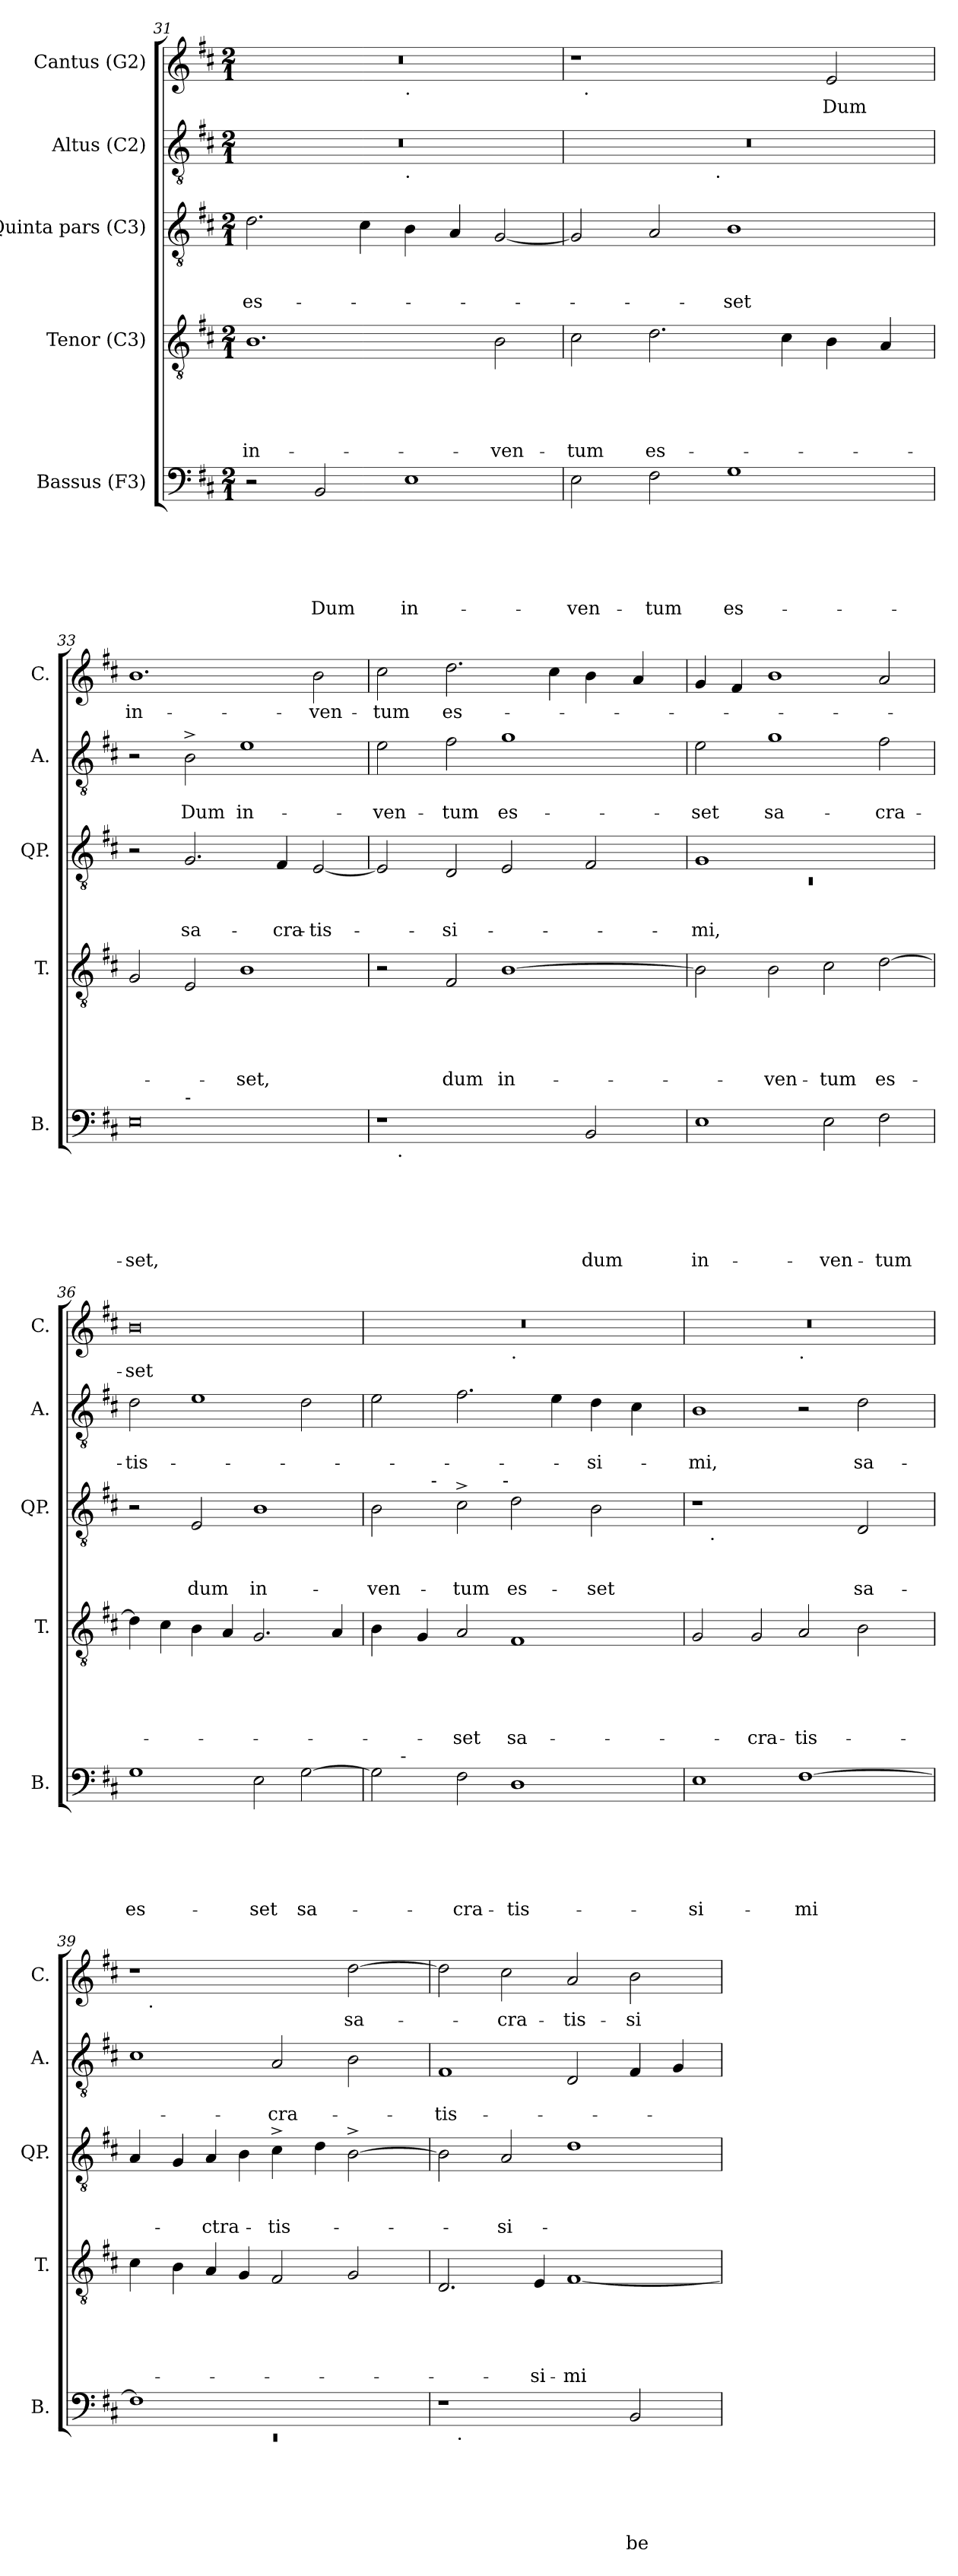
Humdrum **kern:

**kern	**text	**text	**text	**text	**text	**text	**kern	**text	**text	**text	**text	**text	**kern	**text	**text	**text	**kern	**text	**text	**kern	**text
*part5	*part5	*part5	*part5	*part5	*part5	*part5	*part4	*part4	*part4	*part4	*part4	*part4	*part3	*part3	*part3	*part3	*part2	*part2	*part2	*part1	*part1
*staff5	*staff5	*staff5	*staff5	*staff5	*staff5	*staff5	*staff4	*staff4	*staff4	*staff4	*staff4	*staff4	*staff3	*staff3	*staff3	*staff3	*staff2	*staff2	*staff2	*staff1	*staff1
*I"Bassus (F3)	*	*	*	*	*	*	*I"Tenor (C3)	*	*	*	*	*	*I"Quinta pars (C3)	*	*	*	*I"Altus (C2)	*	*	*I"Cantus (G2)	*
*I'B.	*	*	*	*	*	*	*I'T.	*	*	*	*	*	*I'QP.	*	*	*	*I'A.	*	*	*I'C.	*
*clefF4	*	*	*	*	*	*	*clefGv2	*	*	*	*	*	*clefGv2	*	*	*	*clefGv2	*	*	*clefG2	*
*k[f#c#]	*	*	*	*	*	*	*k[f#c#]	*	*	*	*	*	*k[f#c#]	*	*	*	*k[f#c#]	*	*	*k[f#c#]	*
*D:	*	*	*	*	*	*	*D:	*	*	*	*	*	*D:	*	*	*	*D:	*	*	*D:	*
*M2/1	*	*	*	*	*	*	*M2/1	*	*	*	*	*	*M2/1	*	*	*	*M2/1	*	*	*M2/1	*
=31	=31	=31	=31	=31	=31	=31	=31	=31	=31	=31	=31	=31	=31	=31	=31	=31	=31	=31	=31	=31	=31
!	!	!	!	!	!	!	!	!	!	!	!	!LO:LY:b	!	!	!	!LO:LY:b	!	!	!	!	!
*	*	*	*	*	*	*	*	*	*	*	*	*	*	*	*	*	*^	*	*	*^	*
2r	.	.	.	.	.	.	1.B	.	.	.	.	in-	2.d\	.	.	es-	0r	1ryy	.	.	0r	1ryy	.
!	!	!	!	!	!	!LO:LY:b	!	!	!	!	!	!	!	!	!	!	!	!	!	!	!	!	!
2BB/	.	.	.	.	.	Dum	.	.	.	.	.	.	.	.	.	.	.	.	.	.	.	.	.
.	.	.	.	.	.	.	.	.	.	.	.	.	4c#\	.	.	.	.	.	.	.	.	.	.
!	!	!	!	!	!	!	!	!	!	!	!	!	!	!	!	!	!	!	!	!	!	!LO:TX:b:t=.	!
!	!	!	!	!	!	!	!	!	!	!	!	!	!	!	!	!	!	!LO:TX:b:t=.	!	!	!	!	!
!	!	!	!	!	!	!LO:LY:b	!	!	!	!	!	!	!	!	!	!	!	!	!	!	!	!	!
1E	.	.	.	.	.	in-	.	.	.	.	.	.	4B\	.	.	.	.	1ryy	.	.	.	1ryy	.
.	.	.	.	.	.	.	.	.	.	.	.	.	4A/	.	.	.	.	.	.	.	.	.	.
!	!	!	!	!	!	!	!	!	!	!	!	!LO:LY:b	!	!	!	!	!	!	!	!	!	!	!
.	.	.	.	.	.	.	2B\	.	.	.	.	-ven-	[<2G/	.	.	.	.	.	.	.	.	.	.
=32	=32	=32	=32	=32	=32	=32	=32	=32	=32	=32	=32	=32	=32	=32	=32	=32	=32	=32	=32	=32	=32	=32	=32
!	!	!	!	!	!	!LO:LY:b	!	!	!	!	!	!LO:LY:b	!	!	!	!	!	!	!	!	!	!	!
2E\	.	.	.	.	.	-ven-	2c#\	.	.	.	.	-tum	2G/]	.	.	.	0r	2ryy	.	.	1r	32ryy	.
!	!	!	!	!	!	!	!	!	!	!	!	!	!	!	!	!	!	!	!	!	!	!LO:TX:b:t=.	!
.	.	.	.	.	.	.	.	.	.	.	.	.	.	.	.	.	.	.	.	.	.	1ryy	.
!	!	!	!	!	!	!LO:LY:b	!	!	!	!	!	!LO:LY:b	!	!	!	!	!	!	!	!	!	!	!
2F#\	.	.	.	.	.	-tum	2.d\	.	.	.	.	es-	2A/	.	.	.	.	4...ryy	.	.	.	.	.
!	!	!	!	!	!	!	!	!	!	!	!	!	!	!	!	!	!	!LO:TX:b:t=.	!	!	!	!	!
.	.	.	.	.	.	.	.	.	.	.	.	.	.	.	.	.	.	1ryy	.	.	.	.	.
!	!	!	!	!	!	!LO:LY:b	!	!	!	!	!	!	!	!	!	!LO:LY:b	!	!	!	!	!	!	!
1G	.	.	.	.	.	es-	.	.	.	.	.	.	1B	.	.	-set	.	.	.	.	2ryy	.	.
.	.	.	.	.	.	.	.	.	.	.	.	.	.	.	.	.	.	.	.	.	.	2ryy	.
.	.	.	.	.	.	.	4c#\	.	.	.	.	.	.	.	.	.	.	.	.	.	.	.	.
!	!	!	!	!	!	!	!	!	!	!	!	!	!	!	!	!	!	!	!	!	!	!	!LO:LY:b
.	.	.	.	.	.	.	4B\	.	.	.	.	.	.	.	.	.	.	.	.	.	2e/	.	Dum
.	.	.	.	.	.	.	.	.	.	.	.	.	.	.	.	.	.	.	.	.	.	4...ryy	.
.	.	.	.	.	.	.	4A/	.	.	.	.	.	.	.	.	.	.	.	.	.	.	.	.
.	.	.	.	.	.	.	.	.	.	.	.	.	.	.	.	.	.	32ryy	.	.	.	.	.
!!LO:LB:g=z
=33	=33	=33	=33	=33	=33	=33	=33	=33	=33	=33	=33	=33	=33	=33	=33	=33	=33	=33	=33	=33	=33	=33	=33
!	!	!	!	!	!	!LO:LY:b	!	!	!	!	!	!	!	!	!	!	!	!	!	!	!	!	!LO:LY:b
*	*	*	*	*	*	*	*	*	*	*	*	*	*	*	*	*	*v	*v	*	*	*	*	*
*^	*	*	*	*	*	*	*	*	*	*	*	*	*	*	*	*	*	*	*	*v	*v	*
0E	2ryy	.	.	.	.	.	-set,	2G/	.	.	.	.	.	2r	.	.	.	2r	.	.	1.b	in-
!	!LO:TX:a:t=-	!	!	!	!	!	!	!	!	!	!	!	!	!	!	!	!	!	!	!	!	!
!	!	!	!	!	!	!	!	!	!	!	!	!	!	!	!	!	!LO:LY:b	!	!	!LO:LY:b	!	!
.	1.ryy	.	.	.	.	.	.	2E/	.	.	.	.	.	2.G/	.	.	sa-	2B^>\	.	Dum	.	.
!	!	!	!	!	!	!	!	!	!	!	!	!	!LO:LY:b	!	!	!	!	!	!	!LO:LY:b	!	!
.	.	.	.	.	.	.	.	1B	.	.	.	.	-set,	.	.	.	.	1e	.	in-	.	.
!	!	!	!	!	!	!	!	!	!	!	!	!	!	!	!	!	!LO:LY:b	!	!	!	!	!
.	.	.	.	.	.	.	.	.	.	.	.	.	.	4F#/	.	.	-cra-	.	.	.	.	.
!	!	!	!	!	!	!	!	!	!	!	!	!	!	!	!	!	!LO:LY:b	!	!	!	!	!LO:LY:b
.	.	.	.	.	.	.	.	.	.	.	.	.	.	[<2E/	.	.	-tis-	.	.	.	2b\	-ven-
=34	=34	=34	=34	=34	=34	=34	=34	=34	=34	=34	=34	=34	=34	=34	=34	=34	=34	=34	=34	=34	=34	=34
!	!	!	!	!	!	!	!	!	!	!	!	!	!	!	!	!	!	!	!	!LO:LY:b	!	!LO:LY:b
1r	16.ryy	.	.	.	.	.	.	2r	.	.	.	.	.	2E/]	.	.	.	2e\	.	-ven-	2cc#\	-tum
!	!LO:TX:b:t=.	!	!	!	!	!	!	!	!	!	!	!	!	!	!	!	!	!	!	!	!	!
.	1ryy	.	.	.	.	.	.	.	.	.	.	.	.	.	.	.	.	.	.	.	.	.
!	!	!	!	!	!	!	!	!	!	!	!	!	!LO:LY:b	!	!	!	!LO:LY:b	!	!	!LO:LY:b	!	!LO:LY:b
.	.	.	.	.	.	.	.	2F#/	.	.	.	.	dum	2D/	.	.	-si-	2f#\	.	-tum	2.dd\	es-
!	!	!	!	!	!	!	!	!	!	!	!	!	!LO:LY:b	!	!	!	!	!	!	!LO:LY:b	!	!
2ryy	.	.	.	.	.	.	.	[>1B	.	.	.	.	in-	2E/	.	.	.	1g	.	es-	.	.
.	2ryy	.	.	.	.	.	.	.	.	.	.	.	.	.	.	.	.	.	.	.	.	.
.	.	.	.	.	.	.	.	.	.	.	.	.	.	.	.	.	.	.	.	.	4cc#\	.
!	!	!	!	!	!	!	!LO:LY:b	!	!	!	!	!	!	!	!	!	!	!	!	!	!	!
2BB/	.	.	.	.	.	.	dum	.	.	.	.	.	.	2F#/	.	.	.	.	.	.	4b\	.
.	4ryy	.	.	.	.	.	.	.	.	.	.	.	.	.	.	.	.	.	.	.	.	.
.	.	.	.	.	.	.	.	.	.	.	.	.	.	.	.	.	.	.	.	.	4a/	.
.	8ryy	.	.	.	.	.	.	.	.	.	.	.	.	.	.	.	.	.	.	.	.	.
.	32ryy	.	.	.	.	.	.	.	.	.	.	.	.	.	.	.	.	.	.	.	.	.
=35	=35	=35	=35	=35	=35	=35	=35	=35	=35	=35	=35	=35	=35	=35	=35	=35	=35	=35	=35	=35	=35	=35
*	*	*	*	*	*	*	*	*	*	*	*	*	*	*^	*	*	*	*	*	*	*	*
!	!	!	!	!	!	!	!LO:LY:b	!	!	!	!	!	!	!	!LO:N:vis=1	!	!	!LO:LY:b	!	!	!LO:LY:b	!	!
*v	*v	*	*	*	*	*	*	*	*	*	*	*	*	*	*	*	*	*	*	*	*	*	*
1E	.	.	.	.	.	in-	2B\]	.	.	.	.	.	1G	0rC	.	.	-mi,	2e\	.	-set	4g/	.
.	.	.	.	.	.	.	.	.	.	.	.	.	.	.	.	.	.	.	.	.	4f#/	.
!	!	!	!	!	!	!	!	!	!	!	!	!LO:LY:b	!	!	!	!	!	!	!	!LO:LY:b	!	!
.	.	.	.	.	.	.	2B\	.	.	.	.	-ven-	.	.	.	.	.	1g	.	sa-	1b	.
!	!	!	!	!	!	!LO:LY:b	!	!	!	!	!	!LO:LY:b	!	!	!	!	!	!	!	!	!	!
2E\	.	.	.	.	.	-ven-	2c#\	.	.	.	.	-tum	1ryy	.	.	.	.	.	.	.	.	.
!	!	!	!	!	!	!LO:LY:b	!	!	!	!	!	!LO:LY:b	!	!	!	!	!	!	!	!LO:LY:b	!	!
2F#\	.	.	.	.	.	-tum	[>2d\	.	.	.	.	es-	.	.	.	.	.	2f#\	.	-cra-	2a/	.
*	*	*	*	*	*	*	*	*	*	*	*	*	*v	*v	*	*	*	*	*	*	*	*
=36	=36	=36	=36	=36	=36	=36	=36	=36	=36	=36	=36	=36	=36	=36	=36	=36	=36	=36	=36	=36	=36
!	!	!	!	!	!	!LO:LY:b	!	!	!	!	!	!	!	!	!	!	!	!	!LO:LY:b	!	!LO:LY:b:rj
1G	.	.	.	.	.	es-	4d\]	.	.	.	.	.	2r	.	.	.	2d\	.	-tis-	0b	-set
.	.	.	.	.	.	.	4c#\	.	.	.	.	.	.	.	.	.	.	.	.	.	.
!	!	!	!	!	!	!	!	!	!	!	!	!	!	!	!	!LO:LY:b	!	!	!	!	!
.	.	.	.	.	.	.	4B\	.	.	.	.	.	2E/	.	.	dum	1e	.	.	.	.
.	.	.	.	.	.	.	4A/	.	.	.	.	.	.	.	.	.	.	.	.	.	.
!	!	!	!	!	!	!LO:LY:b	!	!	!	!	!	!	!	!	!	!LO:LY:b	!	!	!	!	!
2E\	.	.	.	.	.	-set	2.G/	.	.	.	.	.	1B	.	.	in-	.	.	.	.	.
!	!	!	!	!	!	!LO:LY:b	!	!	!	!	!	!	!	!	!	!	!	!	!	!	!
[>2G\	.	.	.	.	.	sa-	.	.	.	.	.	.	.	.	.	.	2d\	.	.	.	.
.	.	.	.	.	.	.	4A/	.	.	.	.	.	.	.	.	.	.	.	.	.	.
!!LO:PB:g=z
=37	=37	=37	=37	=37	=37	=37	=37	=37	=37	=37	=37	=37	=37	=37	=37	=37	=37	=37	=37	=37	=37
!	!	!	!	!	!	!	!	!	!	!	!	!	!	!	!	!LO:LY:b	!	!	!	!	!
*^	*	*	*	*	*	*	*	*	*	*	*	*	*^	*	*	*	*	*	*	*^	*
*	*	*	*	*	*	*	*	*	*	*	*	*	*	*	*^	*	*	*	*	*	*	*	*	*
2G\]	8ryy	.	.	.	.	.	.	4B\	.	.	.	.	.	2B\	4ryy	2ryy	.	.	-ven-	2e\	.	.	0r	1ryy	.
.	32ryy	.	.	.	.	.	.	.	.	.	.	.	.	.	.	.	.	.	.	.	.	.	.	.	.
!	!LO:TX:a:t=-	!	!	!	!	!	!	!	!	!	!	!	!	!	!	!	!	!	!	!	!	!	!	!	!
.	1ryy	.	.	.	.	.	.	.	.	.	.	.	.	.	.	.	.	.	.	.	.	.	.	.	.
.	.	.	.	.	.	.	.	4G/	.	.	.	.	.	.	16ryy	.	.	.	.	.	.	.	.	.	.
!	!	!	!	!	!	!	!	!	!	!	!	!	!	!	!LO:TX:a:t=-	!	!	!	!	!	!	!	!	!	!
.	.	.	.	.	.	.	.	.	.	.	.	.	.	.	1ryy	.	.	.	.	.	.	.	.	.	.
!	!	!	!	!	!	!	!LO:LY:b	!	!	!	!	!	!LO:LY:b	!	!	!	!	!	!LO:LY:b	!	!	!	!	!	!
2F#\	.	.	.	.	.	.	-cra-	2A/	.	.	.	.	-set	2c#^>\	.	4...ryy	.	.	-tum	2.f#\	.	.	.	.	.
!	!	!	!	!	!	!	!	!	!	!	!	!	!	!	!	!LO:TX:a:t=-	!	!	!	!	!	!	!	!	!
.	.	.	.	.	.	.	.	.	.	.	.	.	.	.	.	1ryy	.	.	.	.	.	.	.	.	.
!	!	!	!	!	!	!	!	!	!	!	!	!	!	!	!	!	!	!	!	!	!	!	!	!LO:TX:b:t=.	!
!	!	!	!	!	!	!	!LO:LY:b	!	!	!	!	!	!LO:LY:b	!	!	!	!	!	!LO:LY:b	!	!	!	!	!	!
1D	.	.	.	.	.	.	-tis-	1F#	.	.	.	.	sa-	2d\	.	.	.	.	es-	.	.	.	.	1ryy	.
.	2ryy	.	.	.	.	.	.	.	.	.	.	.	.	.	.	.	.	.	.	.	.	.	.	.	.
.	.	.	.	.	.	.	.	.	.	.	.	.	.	.	.	.	.	.	.	4e\	.	.	.	.	.
.	.	.	.	.	.	.	.	.	.	.	.	.	.	.	2ryy	.	.	.	.	.	.	.	.	.	.
!	!	!	!	!	!	!	!	!	!	!	!	!	!	!	!	!	!	!	!LO:LY:b	!	!	!LO:LY:b	!	!	!
.	.	.	.	.	.	.	.	.	.	.	.	.	.	2B\	.	.	.	.	-set	4d\	.	-si-	.	.	.
.	4ryy	.	.	.	.	.	.	.	.	.	.	.	.	.	.	.	.	.	.	.	.	.	.	.	.
.	.	.	.	.	.	.	.	.	.	.	.	.	.	.	.	.	.	.	.	4c#\	.	.	.	.	.
.	.	.	.	.	.	.	.	.	.	.	.	.	.	.	8.ryy	.	.	.	.	.	.	.	.	.	.
.	16.ryy	.	.	.	.	.	.	.	.	.	.	.	.	.	.	.	.	.	.	.	.	.	.	.	.
.	.	.	.	.	.	.	.	.	.	.	.	.	.	.	.	32ryy	.	.	.	.	.	.	.	.	.
=38	=38	=38	=38	=38	=38	=38	=38	=38	=38	=38	=38	=38	=38	=38	=38	=38	=38	=38	=38	=38	=38	=38	=38	=38	=38
!	!	!	!	!	!	!	!LO:LY:b	!	!	!	!	!	!	!	!	!	!	!	!	!	!	!LO:LY:b	!	!	!
*v	*v	*	*	*	*	*	*	*	*	*	*	*	*	*	*v	*v	*	*	*	*	*	*	*	*	*
1E	.	.	.	.	.	-si-	2G/	.	.	.	.	.	1r	16.ryy	.	.	.	1B	.	-mi,	0r	1ryy	.
!	!	!	!	!	!	!	!	!	!	!	!	!	!	!LO:TX:b:t=.	!	!	!	!	!	!	!	!	!
.	.	.	.	.	.	.	.	.	.	.	.	.	.	1ryy	.	.	.	.	.	.	.	.	.
!	!	!	!	!	!	!	!	!	!	!	!	!LO:LY:b	!	!	!	!	!	!	!	!	!	!	!
.	.	.	.	.	.	.	2G/	.	.	.	.	-cra-	.	.	.	.	.	.	.	.	.	.	.
!	!	!	!	!	!	!	!	!	!	!	!	!	!	!	!	!	!	!	!	!	!	!LO:TX:b:t=.	!
!	!	!	!	!	!	!LO:LY:b	!	!	!	!	!	!LO:LY:b	!	!	!	!	!	!	!	!	!	!	!
[>1F#	.	.	.	.	.	-mi	2A/	.	.	.	.	-tis-	2ryy	.	.	.	.	2r	.	.	.	1ryy	.
.	.	.	.	.	.	.	.	.	.	.	.	.	.	2ryy	.	.	.	.	.	.	.	.	.
!	!	!	!	!	!	!	!	!	!	!	!	!	!	!	!	!	!LO:LY:b	!	!	!LO:LY:b	!	!	!
.	.	.	.	.	.	.	2B\	.	.	.	.	.	2D/	.	.	.	sa-	2d\	.	sa-	.	.	.
.	.	.	.	.	.	.	.	.	.	.	.	.	.	4ryy	.	.	.	.	.	.	.	.	.
.	.	.	.	.	.	.	.	.	.	.	.	.	.	8ryy	.	.	.	.	.	.	.	.	.
.	.	.	.	.	.	.	.	.	.	.	.	.	.	32ryy	.	.	.	.	.	.	.	.	.
=39	=39	=39	=39	=39	=39	=39	=39	=39	=39	=39	=39	=39	=39	=39	=39	=39	=39	=39	=39	=39	=39	=39	=39
*^	*	*	*	*	*	*	*	*	*	*	*	*	*	*	*	*	*	*	*	*	*	*	*
!	!LO:N:vis=1	!	!	!	!	!	!	!	!	!	!	!	!	!	!	!	!	!	!	!	!	!	!	!
*	*	*	*	*	*	*	*	*	*	*	*	*	*	*v	*v	*	*	*	*	*	*	*	*	*
1F#]	0rEE	.	.	.	.	.	.	4c#\	.	.	.	.	.	4A/	.	.	.	1c#	.	.	1r	16.ryy	.
!	!	!	!	!	!	!	!	!	!	!	!	!	!	!	!	!	!	!	!	!	!	!LO:TX:b:t=.	!
.	.	.	.	.	.	.	.	.	.	.	.	.	.	.	.	.	.	.	.	.	.	1ryy	.
.	.	.	.	.	.	.	.	4B\	.	.	.	.	.	4G/	.	.	.	.	.	.	.	.	.
!	!	!	!	!	!	!	!	!	!	!	!	!	!	!	!	!	!LO:LY:b	!	!	!	!	!	!
.	.	.	.	.	.	.	.	4A/	.	.	.	.	.	4A/	.	.	-ctra-	.	.	.	.	.	.
.	.	.	.	.	.	.	.	4G/	.	.	.	.	.	4B\	.	.	.	.	.	.	.	.	.
!	!	!	!	!	!	!	!	!	!	!	!	!	!	!	!	!	!LO:LY:b	!	!	!LO:LY:b	!	!	!
1ryy	.	.	.	.	.	.	.	2F#/	.	.	.	.	.	4c#^>\	.	.	-tis-	2A/	.	-cra-	2ryy	.	.
.	.	.	.	.	.	.	.	.	.	.	.	.	.	.	.	.	.	.	.	.	.	2ryy	.
.	.	.	.	.	.	.	.	.	.	.	.	.	.	4d\	.	.	.	.	.	.	.	.	.
!	!	!	!	!	!	!	!	!	!	!	!	!	!	!	!	!	!	!	!	!	!	!	!LO:LY:b
.	.	.	.	.	.	.	.	2G/	.	.	.	.	.	[>2B^>\	.	.	.	2B\	.	.	[>2dd\	.	sa-
.	.	.	.	.	.	.	.	.	.	.	.	.	.	.	.	.	.	.	.	.	.	4ryy	.
.	.	.	.	.	.	.	.	.	.	.	.	.	.	.	.	.	.	.	.	.	.	8ryy	.
.	.	.	.	.	.	.	.	.	.	.	.	.	.	.	.	.	.	.	.	.	.	32ryy	.
=40	=40	=40	=40	=40	=40	=40	=40	=40	=40	=40	=40	=40	=40	=40	=40	=40	=40	=40	=40	=40	=40	=40	=40
!	!	!	!	!	!	!	!	!	!	!	!	!	!	!	!	!	!	!	!	!LO:LY:b	!	!	!
*	*	*	*	*	*	*	*	*	*	*	*	*	*	*	*	*	*	*	*	*	*v	*v	*
1r	16.ryy	.	.	.	.	.	.	2.D/	.	.	.	.	.	2B\]	.	.	.	1F#	.	-tis-	2dd\]	.
!	!LO:TX:b:t=.	!	!	!	!	!	!	!	!	!	!	!	!	!	!	!	!	!	!	!	!	!
.	1ryy	.	.	.	.	.	.	.	.	.	.	.	.	.	.	.	.	.	.	.	.	.
!	!	!	!	!	!	!	!	!	!	!	!	!	!	!	!	!	!LO:LY:b	!	!	!	!	!LO:LY:b
.	.	.	.	.	.	.	.	.	.	.	.	.	.	2A/	.	.	-si-	.	.	.	2cc#\	-cra-
!	!	!	!	!	!	!	!	!	!	!	!	!	!LO:LY:b	!	!	!	!	!	!	!	!	!
.	.	.	.	.	.	.	.	4E/	.	.	.	.	-si-	.	.	.	.	.	.	.	.	.
!	!	!	!	!	!	!	!	!	!	!	!	!	!LO:LY:b	!	!	!	!	!	!	!	!	!LO:LY:b
2ryy	.	.	.	.	.	.	.	[<1F#	.	.	.	.	-mi	1d	.	.	.	2D/	.	.	2a/	-tis-
.	2ryy	.	.	.	.	.	.	.	.	.	.	.	.	.	.	.	.	.	.	.	.	.
!	!	!	!	!	!	!	!LO:LY:b	!	!	!	!	!	!	!	!	!	!	!	!	!	!	!LO:LY:b
2BB/	.	.	.	.	.	.	be-	.	.	.	.	.	.	.	.	.	.	4F#/	.	.	2b\	-si-
.	4ryy	.	.	.	.	.	.	.	.	.	.	.	.	.	.	.	.	.	.	.	.	.
.	.	.	.	.	.	.	.	.	.	.	.	.	.	.	.	.	.	4G/	.	.	.	.
.	8ryy	.	.	.	.	.	.	.	.	.	.	.	.	.	.	.	.	.	.	.	.	.
.	32ryy	.	.	.	.	.	.	.	.	.	.	.	.	.	.	.	.	.	.	.	.	.
*v	*v	*	*	*	*	*	*	*	*	*	*	*	*	*	*	*	*	*	*	*	*	*
=	=	=	=	=	=	=	=	=	=	=	=	=	=	=	=	=	=	=	=	=	=
*-	*-	*-	*-	*-	*-	*-	*-	*-	*-	*-	*-	*-	*-	*-	*-	*-	*-	*-	*-	*-	*-
